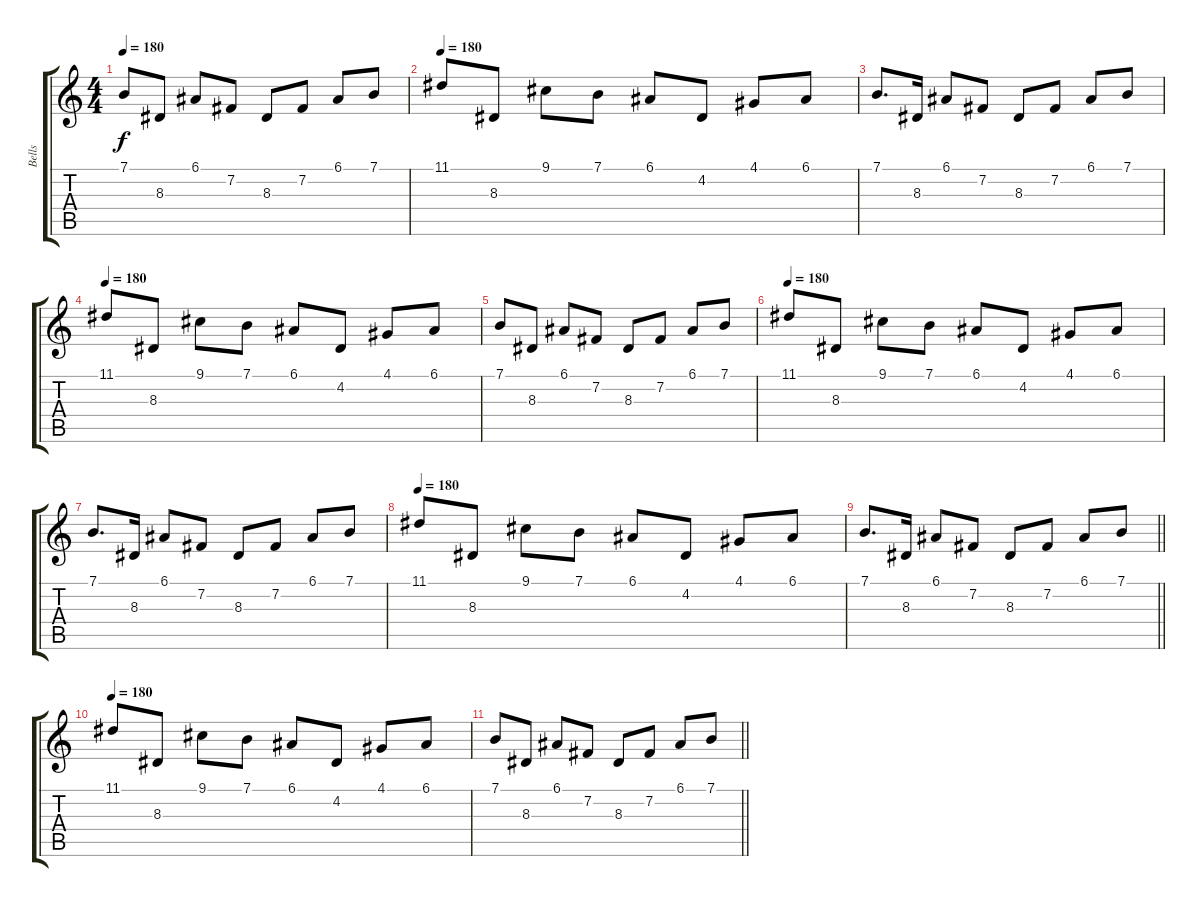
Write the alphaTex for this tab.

\track ("Bells" "Bells") {instrument pad1newage}
\staff {score tabs}
\tuning (E4 B3 G3 D3 A2 E2) {hide}
\ts (4 4)
\tempo 180
\clef g2
\ks c
7.1.8{dy f} 8.3.8 6.1.8 7.2.8 8.3.8 7.2.8 6.1.8 7.1.8 |
\tempo 180
11.1.8 8.3.8 9.1.8 7.1.8 6.1.8 4.2.8 4.1.8 6.1.8 |
7.1.8{d} 8.3.16 6.1.8 7.2.8 8.3.8 7.2.8 6.1.8 7.1.8 |
\tempo 180
11.1.8 8.3.8 9.1.8 7.1.8 6.1.8 4.2.8 4.1.8 6.1.8 |
7.1.8 8.3.8 6.1.8 7.2.8 8.3.8 7.2.8 6.1.8 7.1.8 |
\tempo 180
11.1.8 8.3.8 9.1.8 7.1.8 6.1.8 4.2.8 4.1.8 6.1.8 |
7.1.8{d} 8.3.16 6.1.8 7.2.8 8.3.8 7.2.8 6.1.8 7.1.8 |
\tempo 180
11.1.8 8.3.8 9.1.8 7.1.8 6.1.8 4.2.8 4.1.8 6.1.8 |
\barLineRight lightlight
7.1.8{d} 8.3.16 6.1.8 7.2.8 8.3.8 7.2.8 6.1.8 7.1.8 |
\tempo 180
11.1.8 8.3.8 9.1.8 7.1.8 6.1.8 4.2.8 4.1.8 6.1.8 |
\barLineRight lightlight
7.1.8 8.3.8 6.1.8 7.2.8 8.3.8 7.2.8 6.1.8 7.1.8
